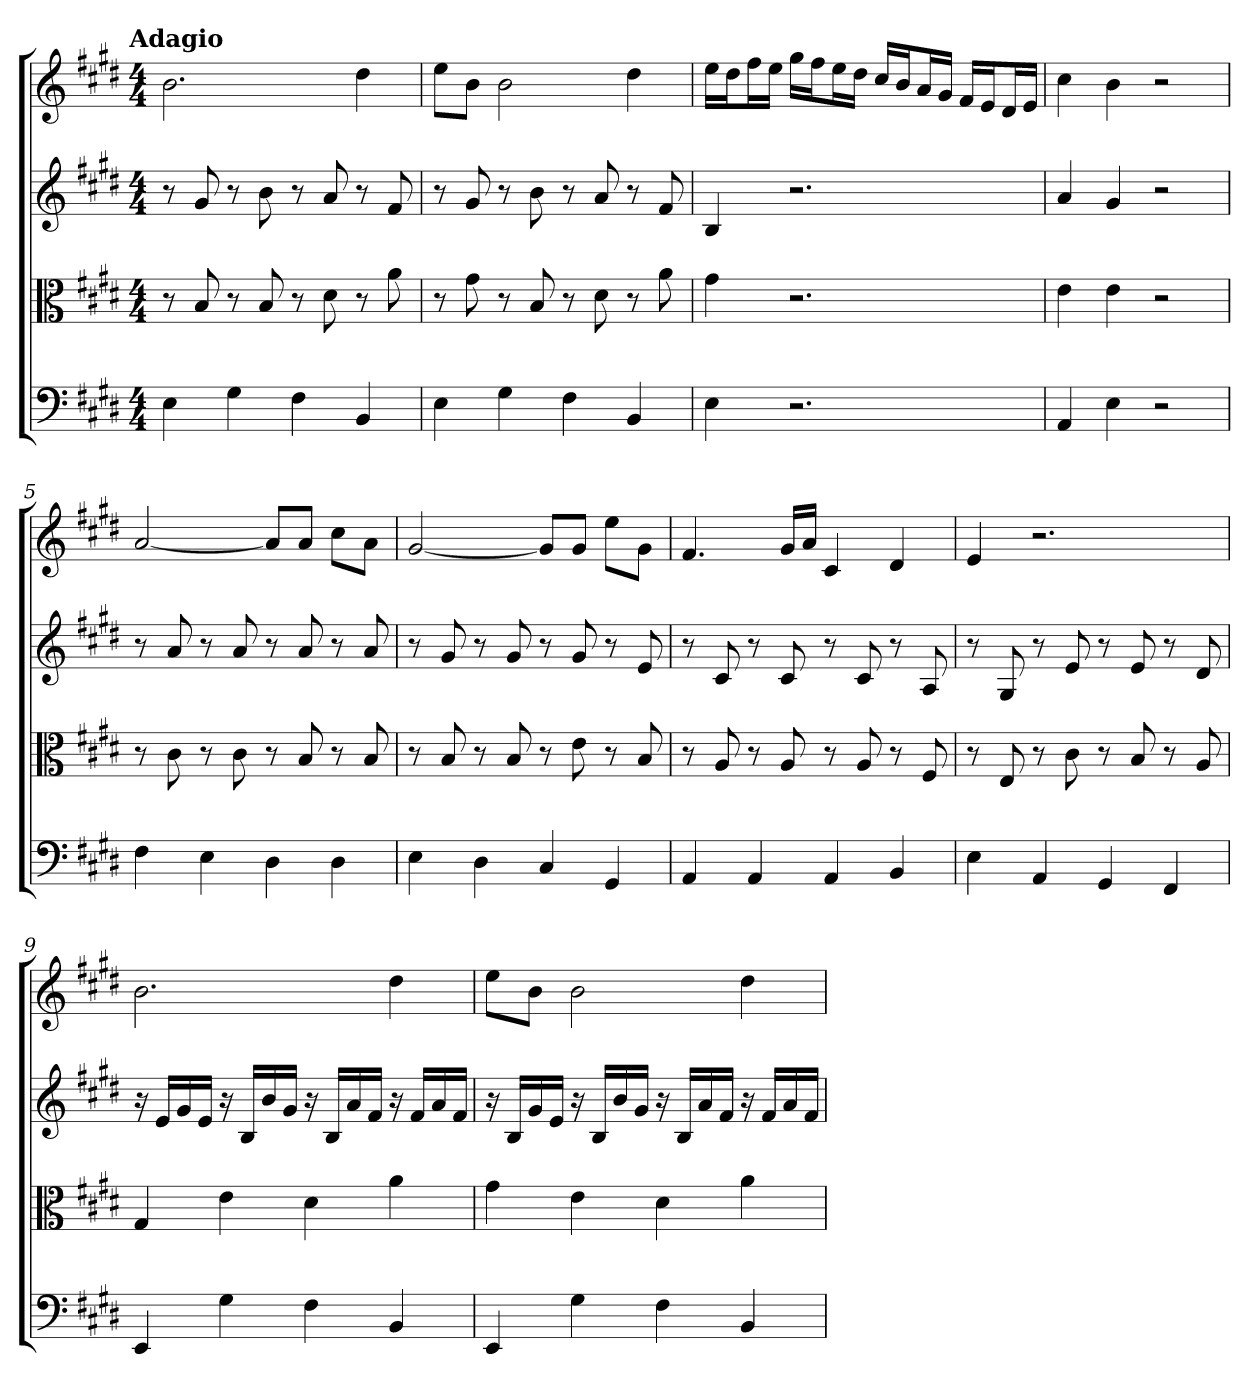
**kern	**kern	**kern	**kern
*part4	*part3	*part2	*part1
*staff4	*staff3	*staff2	*staff1
*clefF4	*clefC3	*	*
*k[f#c#g#d#]	*k[f#c#g#d#]	*k[f#c#g#d#]	*k[f#c#g#d#]
*E:	*E:	*E:	*E:
!!LO:TX:omd:t=Adagio
*M4/4	*M4/4	*M4/4	*M4/4
*MM56	*MM56	*MM56	*MM56
=	=	=	=
4E	8r	8r	2.b
.	8B	8g#	.
4G#	8r	8r	.
.	8B	8b	.
4F#	8r	8r	.
.	8d#	8a	.
4BB	8r	8r	4dd#
.	8a	8f#	.
=2	=2	=2	=2
4E	8r	8r	8eeL
.	8g#	8g#	8bJ
4G#	8r	8r	2b
.	8B	8b	.
4F#	8r	8r	.
.	8d#	8a	.
4BB	8r	8r	4dd#
.	8a	8f#	.
=3	=3	=3	=3
4E	4g#	4B	16eeLL
.	.	.	16dd#J
.	.	.	16ff#L
.	.	.	16eeJJ
2.r	2.r	2.r	16gg#LL
.	.	.	16ff#J
.	.	.	16eeL
.	.	.	16dd#JJ
.	.	.	16cc#LL
.	.	.	16bJ
.	.	.	16aL
.	.	.	16g#JJ
.	.	.	16f#LL
.	.	.	16eJ
.	.	.	16d#L
.	.	.	16eJJ
=4	=4	=4	=4
4AA	4e	4a	4cc#
4E	4e	4g#	4b
2r	2r	2r	2r
=5	=5	=5	=5
4F#	8r	8r	[2a
.	8c#	8a	.
4E	8r	8r	.
.	8c#	8a	.
4D#	8r	8r	8aL]
.	8B	8a	8aJ
4D#	8r	8r	8cc#L
.	8B	8a	8aJ
=6	=6	=6	=6
4E	8r	8r	[2g#
.	8B	8g#	.
4D#	8r	8r	.
.	8B	8g#	.
4C#	8r	8r	8g#L]
.	8e	8g#	8g#J
4GG#	8r	8r	8eeL
.	8B	8e	8g#J
=7	=7	=7	=7
4AA	8r	8r	4.f#
.	8A	8c#	.
4AA	8r	8r	.
.	8A	8c#	16g#LL
.	.	.	16aJJ
4AA	8r	8r	4c#
.	8A	8c#	.
4BB	8r	8r	4d#
.	8F#	8A	.
=8	=8	=8	=8
4E	8r	8r	4e
.	8E	8G#	.
4AA	8r	8r	2.r
.	8c#	8e	.
4GG#	8r	8r	.
.	8B	8e	.
4FF#	8r	8r	.
.	8A	8d#	.
=9	=9	=9	=9
4EE	4G#	16r	2.b
.	.	16eLL	.
.	.	16g#	.
.	.	16eJJ	.
4G#	4e	16r	.
.	.	16BLL	.
.	.	16b	.
.	.	16g#JJ	.
4F#	4d#	16r	.
.	.	16BLL	.
.	.	16a	.
.	.	16f#JJ	.
4BB	4a	16r	4dd#
.	.	16f#LL	.
.	.	16a	.
.	.	16f#JJ	.
=10	=10	=10	=10
4EE	4g#	16r	8eeL
.	.	16BLL	.
.	.	16g#	8bJ
.	.	16eJJ	.
4G#	4e	16r	2b
.	.	16BLL	.
.	.	16b	.
.	.	16g#JJ	.
4F#	4d#	16r	.
.	.	16BLL	.
.	.	16a	.
.	.	16f#JJ	.
4BB	4a	16r	4dd#
.	.	16f#LL	.
.	.	16a	.
.	.	16f#JJ	.
=	=	=	=
*-	*-	*-	*-
